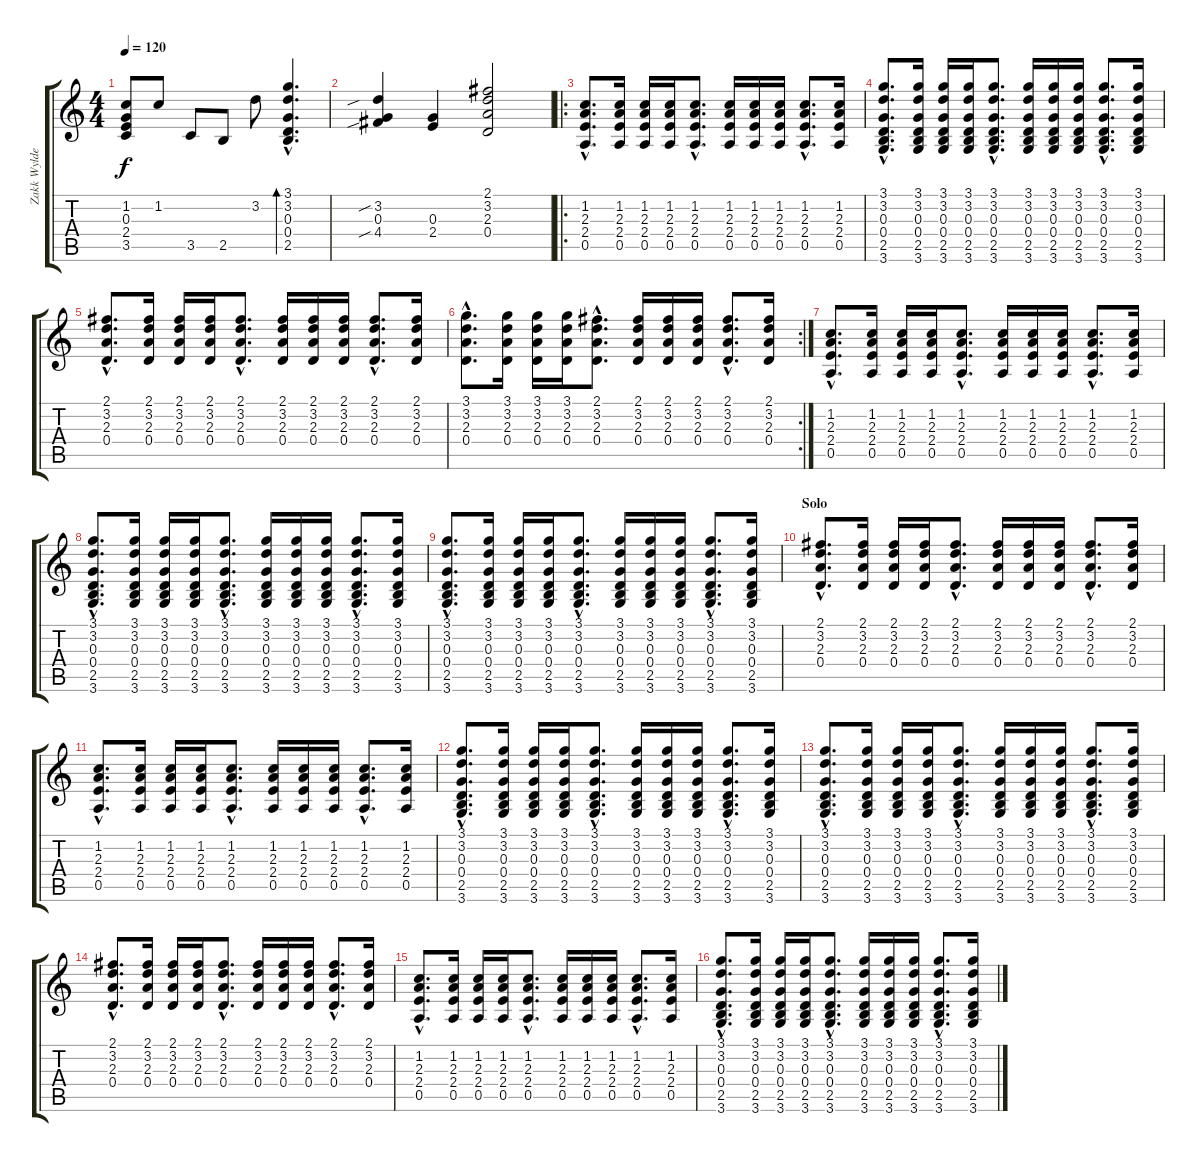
\track ("Zakk Wylde (Acoustic Guitar)" "Zakk Wylde") {instrument acousticguitarsteel}
\staff {score tabs}
\tuning (E4 B3 G3 D3 A2 E2) {hide}
\ts (4 4)
\tempo 120
\clef g2
\ks c
(1.2 0.3 2.4 3.5).8{dy f} 1.2.8 3.5.8 2.5.8 3.2.8 (3.1{hac} 3.2{hac} 0.3{hac} 0.4{hac} 2.5{hac}).4{d bd 120} |
(3.2{sib} 0.3 4.4{sib}).4 (0.3 2.4).4 (2.1 3.2 2.3 0.4).2 |
\ro
(1.2{hac} 2.3{hac} 2.4{hac} 0.5{hac}).8{d} (1.2 2.3 2.4 0.5).16 (1.2 2.3 2.4 0.5).16 (1.2 2.3 2.4 0.5).16 (1.2{hac} 2.3{hac} 2.4{hac} 0.5{hac}).8{d} (1.2 2.3 2.4 0.5).16 (1.2 2.3 2.4 0.5).16 (1.2 2.3 2.4 0.5).16 (1.2{hac} 2.3{hac} 2.4{hac} 0.5{hac}).8{d} (1.2 2.3 2.4 0.5).16 |
(3.1{hac} 3.2{hac} 0.3{hac} 0.4{hac} 2.5{hac} 3.6{hac}).8{d} (3.1 3.2 0.3 0.4 2.5 3.6).16 (3.1 3.2 0.3 0.4 2.5 3.6).16 (3.1 3.2 0.3 0.4 2.5 3.6).16 (3.1{hac} 3.2{hac} 0.3{hac} 0.4{hac} 2.5{hac} 3.6{hac}).8{d} (3.1 3.2 0.3 0.4 2.5 3.6).16 (3.1 3.2 0.3 0.4 2.5 3.6).16 (3.1 3.2 0.3 0.4 2.5 3.6).16 (3.1{hac} 3.2{hac} 0.3{hac} 0.4{hac} 2.5{hac} 3.6{hac}).8{d} (3.1 3.2 0.3 0.4 2.5 3.6).16 |
(2.1{hac} 3.2{hac} 2.3{hac} 0.4{hac}).8{d} (2.1 3.2 2.3 0.4).16 (2.1 3.2 2.3 0.4).16 (2.1 3.2 2.3 0.4).16 (2.1{hac} 3.2{hac} 2.3{hac} 0.4{hac}).8{d} (2.1 3.2 2.3 0.4).16 (2.1 3.2 2.3 0.4).16 (2.1 3.2 2.3 0.4).16 (2.1{hac} 3.2{hac} 2.3{hac} 0.4{hac}).8{d} (2.1 3.2 2.3 0.4).16 |
\rc 2
(3.1{hac} 3.2{hac} 2.3{hac} 0.4{hac}).8{d} (3.1 3.2 2.3 0.4).16 (3.1 3.2 2.3 0.4).16 (3.1 3.2 2.3 0.4).16 (2.1{hac} 3.2{hac} 2.3{hac} 0.4{hac}).8{d} (2.1 3.2 2.3 0.4).16 (2.1 3.2 2.3 0.4).16 (2.1 3.2 2.3 0.4).16 (2.1{hac} 3.2{hac} 2.3{hac} 0.4{hac}).8{d} (2.1 3.2 2.3 0.4).16 |
(1.2{hac} 2.3{hac} 2.4{hac} 0.5{hac}).8{d} (1.2 2.3 2.4 0.5).16 (1.2 2.3 2.4 0.5).16 (1.2 2.3 2.4 0.5).16 (1.2{hac} 2.3{hac} 2.4{hac} 0.5{hac}).8{d} (1.2 2.3 2.4 0.5).16 (1.2 2.3 2.4 0.5).16 (1.2 2.3 2.4 0.5).16 (1.2{hac} 2.3{hac} 2.4{hac} 0.5{hac}).8{d} (1.2 2.3 2.4 0.5).16 |
(3.1{hac} 3.2{hac} 0.3{hac} 0.4{hac} 2.5{hac} 3.6{hac}).8{d} (3.1 3.2 0.3 0.4 2.5 3.6).16 (3.1 3.2 0.3 0.4 2.5 3.6).16 (3.1 3.2 0.3 0.4 2.5 3.6).16 (3.1{hac} 3.2{hac} 0.3{hac} 0.4{hac} 2.5{hac} 3.6{hac}).8{d} (3.1 3.2 0.3 0.4 2.5 3.6).16 (3.1 3.2 0.3 0.4 2.5 3.6).16 (3.1 3.2 0.3 0.4 2.5 3.6).16 (3.1{hac} 3.2{hac} 0.3{hac} 0.4{hac} 2.5{hac} 3.6{hac}).8{d} (3.1 3.2 0.3 0.4 2.5 3.6).16 |
(3.1{hac} 3.2{hac} 0.3{hac} 0.4{hac} 2.5{hac} 3.6{hac}).8{d} (3.1 3.2 0.3 0.4 2.5 3.6).16 (3.1 3.2 0.3 0.4 2.5 3.6).16 (3.1 3.2 0.3 0.4 2.5 3.6).16 (3.1{hac} 3.2{hac} 0.3{hac} 0.4{hac} 2.5{hac} 3.6{hac}).8{d} (3.1 3.2 0.3 0.4 2.5 3.6).16 (3.1 3.2 0.3 0.4 2.5 3.6).16 (3.1 3.2 0.3 0.4 2.5 3.6).16 (3.1{hac} 3.2{hac} 0.3{hac} 0.4{hac} 2.5{hac} 3.6{hac}).8{d} (3.1 3.2 0.3 0.4 2.5 3.6).16 |
\section ("" "Solo")
(2.1{hac} 3.2{hac} 2.3{hac} 0.4{hac}).8{d} (2.1 3.2 2.3 0.4).16 (2.1 3.2 2.3 0.4).16 (2.1 3.2 2.3 0.4).16 (2.1{hac} 3.2{hac} 2.3{hac} 0.4{hac}).8{d} (2.1 3.2 2.3 0.4).16 (2.1 3.2 2.3 0.4).16 (2.1 3.2 2.3 0.4).16 (2.1{hac} 3.2{hac} 2.3{hac} 0.4{hac}).8{d} (2.1 3.2 2.3 0.4).16 |
(1.2{hac} 2.3{hac} 2.4{hac} 0.5{hac}).8{d} (1.2 2.3 2.4 0.5).16 (1.2 2.3 2.4 0.5).16 (1.2 2.3 2.4 0.5).16 (1.2{hac} 2.3{hac} 2.4{hac} 0.5{hac}).8{d} (1.2 2.3 2.4 0.5).16 (1.2 2.3 2.4 0.5).16 (1.2 2.3 2.4 0.5).16 (1.2{hac} 2.3{hac} 2.4{hac} 0.5{hac}).8{d} (1.2 2.3 2.4 0.5).16 |
(3.1{hac} 3.2{hac} 0.3{hac} 0.4{hac} 2.5{hac} 3.6{hac}).8{d} (3.1 3.2 0.3 0.4 2.5 3.6).16 (3.1 3.2 0.3 0.4 2.5 3.6).16 (3.1 3.2 0.3 0.4 2.5 3.6).16 (3.1{hac} 3.2{hac} 0.3{hac} 0.4{hac} 2.5{hac} 3.6{hac}).8{d} (3.1 3.2 0.3 0.4 2.5 3.6).16 (3.1 3.2 0.3 0.4 2.5 3.6).16 (3.1 3.2 0.3 0.4 2.5 3.6).16 (3.1{hac} 3.2{hac} 0.3{hac} 0.4{hac} 2.5{hac} 3.6{hac}).8{d} (3.1 3.2 0.3 0.4 2.5 3.6).16 |
(3.1{hac} 3.2{hac} 0.3{hac} 0.4{hac} 2.5{hac} 3.6{hac}).8{d} (3.1 3.2 0.3 0.4 2.5 3.6).16 (3.1 3.2 0.3 0.4 2.5 3.6).16 (3.1 3.2 0.3 0.4 2.5 3.6).16 (3.1{hac} 3.2{hac} 0.3{hac} 0.4{hac} 2.5{hac} 3.6{hac}).8{d} (3.1 3.2 0.3 0.4 2.5 3.6).16 (3.1 3.2 0.3 0.4 2.5 3.6).16 (3.1 3.2 0.3 0.4 2.5 3.6).16 (3.1{hac} 3.2{hac} 0.3{hac} 0.4{hac} 2.5{hac} 3.6{hac}).8{d} (3.1 3.2 0.3 0.4 2.5 3.6).16 |
(2.1{hac} 3.2{hac} 2.3{hac} 0.4{hac}).8{d} (2.1 3.2 2.3 0.4).16 (2.1 3.2 2.3 0.4).16 (2.1 3.2 2.3 0.4).16 (2.1{hac} 3.2{hac} 2.3{hac} 0.4{hac}).8{d} (2.1 3.2 2.3 0.4).16 (2.1 3.2 2.3 0.4).16 (2.1 3.2 2.3 0.4).16 (2.1{hac} 3.2{hac} 2.3{hac} 0.4{hac}).8{d} (2.1 3.2 2.3 0.4).16 |
(1.2{hac} 2.3{hac} 2.4{hac} 0.5{hac}).8{d} (1.2 2.3 2.4 0.5).16 (1.2 2.3 2.4 0.5).16 (1.2 2.3 2.4 0.5).16 (1.2{hac} 2.3{hac} 2.4{hac} 0.5{hac}).8{d} (1.2 2.3 2.4 0.5).16 (1.2 2.3 2.4 0.5).16 (1.2 2.3 2.4 0.5).16 (1.2{hac} 2.3{hac} 2.4{hac} 0.5{hac}).8{d} (1.2 2.3 2.4 0.5).16 |
(3.1{hac} 3.2{hac} 0.3{hac} 0.4{hac} 2.5{hac} 3.6{hac}).8{d} (3.1 3.2 0.3 0.4 2.5 3.6).16 (3.1 3.2 0.3 0.4 2.5 3.6).16 (3.1 3.2 0.3 0.4 2.5 3.6).16 (3.1{hac} 3.2{hac} 0.3{hac} 0.4{hac} 2.5{hac} 3.6{hac}).8{d} (3.1 3.2 0.3 0.4 2.5 3.6).16 (3.1 3.2 0.3 0.4 2.5 3.6).16 (3.1 3.2 0.3 0.4 2.5 3.6).16 (3.1{hac} 3.2{hac} 0.3{hac} 0.4{hac} 2.5{hac} 3.6{hac}).8{d} (3.1 3.2 0.3 0.4 2.5 3.6).16
